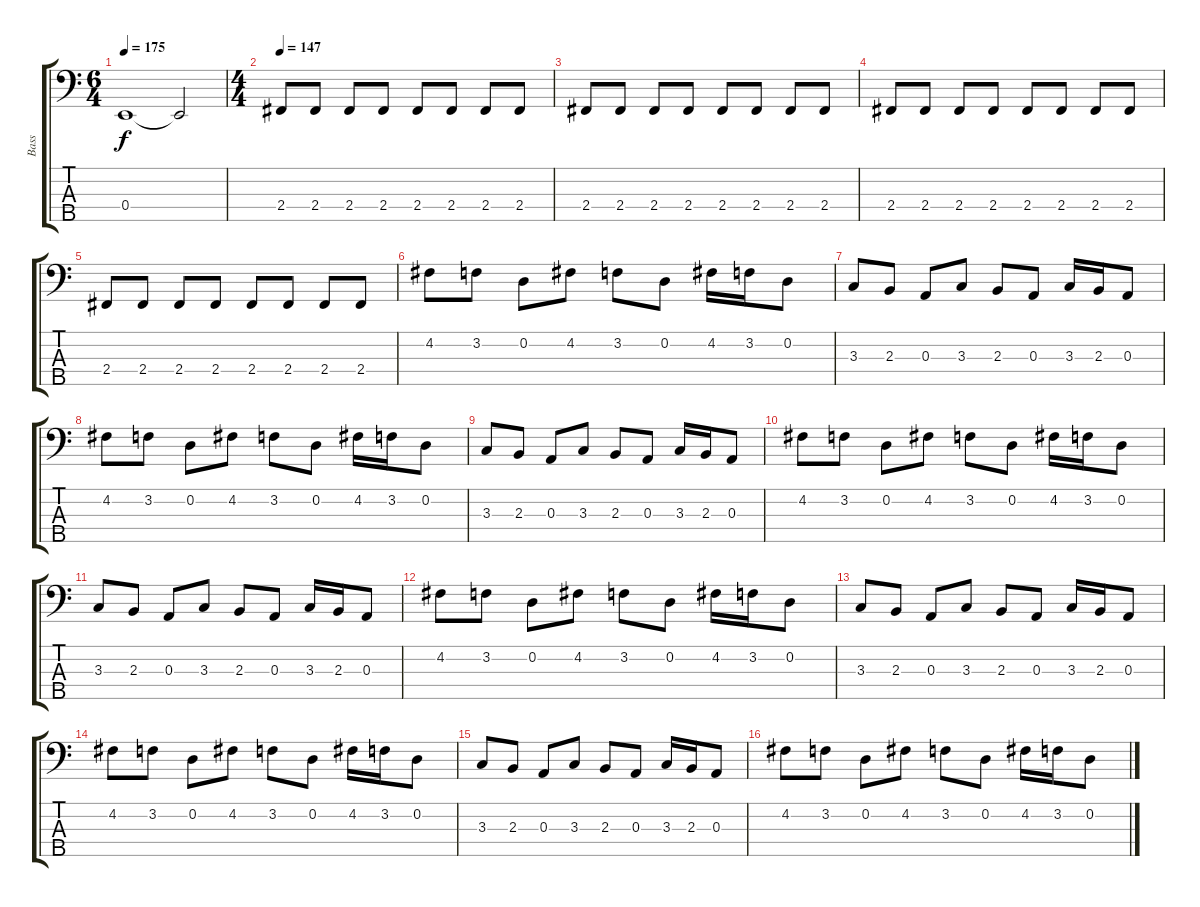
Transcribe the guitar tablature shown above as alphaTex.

\track ("Bass" "Bass") {instrument electricbasspick}
\staff {score tabs}
\tuning (G2 D2 A1 E1 B0) {hide}
\ts (6 4)
\tempo 175
\clef f4
\ks c
0.4.1{dy f} 0.4{t}.2 |
\ts (4 4)
\tempo 147
2.4.8 2.4.8 2.4.8 2.4.8 2.4.8 2.4.8 2.4.8 2.4.8 |
2.4.8 2.4.8 2.4.8 2.4.8 2.4.8 2.4.8 2.4.8 2.4.8 |
2.4.8 2.4.8 2.4.8 2.4.8 2.4.8 2.4.8 2.4.8 2.4.8 |
2.4.8 2.4.8 2.4.8 2.4.8 2.4.8 2.4.8 2.4.8 2.4.8 |
4.2.8 3.2.8 0.2.8 4.2.8 3.2.8 0.2.8 4.2.16 3.2.16 0.2.8 |
3.3.8 2.3.8 0.3.8 3.3.8 2.3.8 0.3.8 3.3.16 2.3.16 0.3.8 |
4.2.8 3.2.8 0.2.8 4.2.8 3.2.8 0.2.8 4.2.16 3.2.16 0.2.8 |
3.3.8 2.3.8 0.3.8 3.3.8 2.3.8 0.3.8 3.3.16 2.3.16 0.3.8 |
4.2.8 3.2.8 0.2.8 4.2.8 3.2.8 0.2.8 4.2.16 3.2.16 0.2.8 |
3.3.8 2.3.8 0.3.8 3.3.8 2.3.8 0.3.8 3.3.16 2.3.16 0.3.8 |
4.2.8 3.2.8 0.2.8 4.2.8 3.2.8 0.2.8 4.2.16 3.2.16 0.2.8 |
3.3.8 2.3.8 0.3.8 3.3.8 2.3.8 0.3.8 3.3.16 2.3.16 0.3.8 |
4.2.8 3.2.8 0.2.8 4.2.8 3.2.8 0.2.8 4.2.16 3.2.16 0.2.8 |
3.3.8 2.3.8 0.3.8 3.3.8 2.3.8 0.3.8 3.3.16 2.3.16 0.3.8 |
4.2.8 3.2.8 0.2.8 4.2.8 3.2.8 0.2.8 4.2.16 3.2.16 0.2.8
